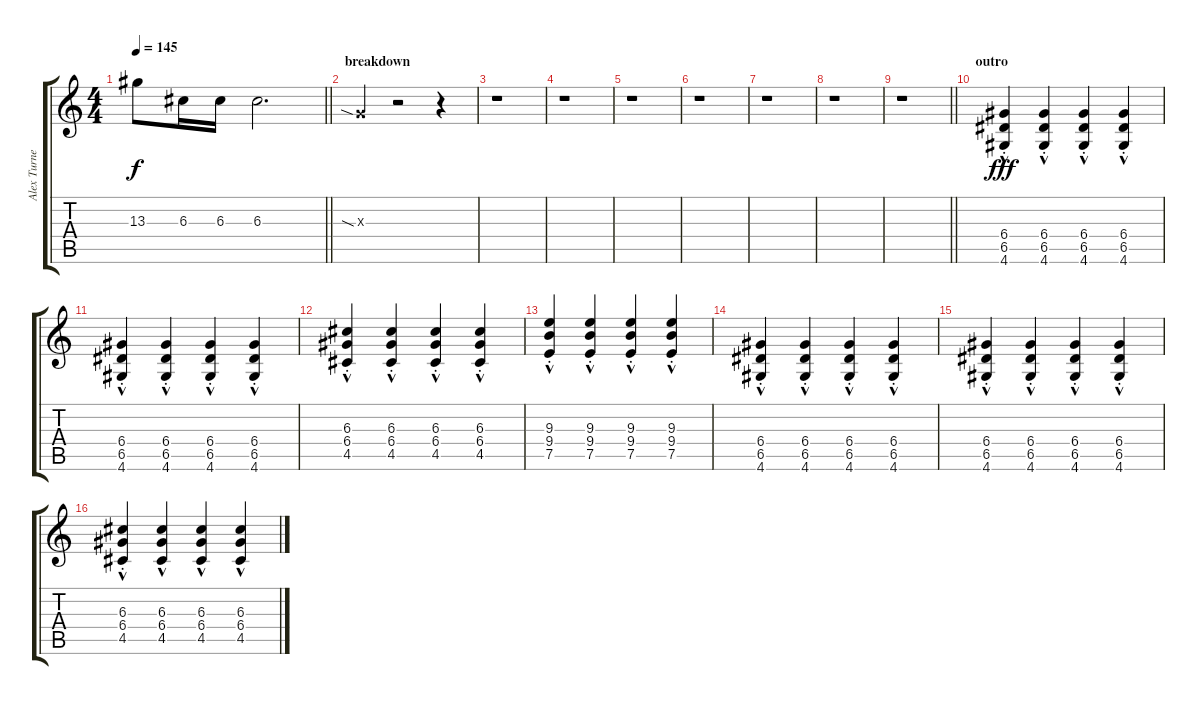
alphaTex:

\track ("Alex Turner - Lead" "Alex Turne") {instrument distortionguitar}
\staff {score tabs}
\tuning (E4 B3 G3 D3 A2 E2) {hide}
\ts (4 4)
\tempo 145
\clef g2
\barLineRight lightlight
\ks c
13.3{t}.8{dy f} 6.3.16 6.3.16 6.3.2{d} |
\section ("" "breakdown")
0.3{sia x}.4{volume 13 balance 13} r.2 r.4 |
r.1 |
r.1 |
r.1 |
r.1 |
r.1 |
r.1 |
\barLineRight lightlight
r.1 |
\section ("" "outro")
(6.4{hac st} 6.5{hac st} 4.6{hac st}).4{dy fff} (6.4{hac st} 6.5{hac st} 4.6{hac st}).4 (6.4{hac st} 6.5{hac st} 4.6{hac st}).4 (6.4{hac st} 6.5{hac st} 4.6{hac st}).4 |
(6.4{hac st} 6.5{hac st} 4.6{hac st}).4 (6.4{hac st} 6.5{hac st} 4.6{hac st}).4 (6.4{hac st} 6.5{hac st} 4.6{hac st}).4 (6.4{hac st} 6.5{hac st} 4.6{hac st}).4 |
(6.3{hac st} 6.4{hac st} 4.5{hac st}).4 (6.3{hac st} 6.4{hac st} 4.5{hac st}).4 (6.3{hac st} 6.4{hac st} 4.5{hac st}).4 (6.3{hac st} 6.4{hac st} 4.5{hac st}).4 |
(9.3{hac st} 9.4{hac st} 7.5{hac st}).4 (9.3{hac st} 9.4{hac st} 7.5{hac st}).4 (9.3{hac st} 9.4{hac st} 7.5{hac st}).4 (9.3{hac st} 9.4{hac st} 7.5{hac st}).4 |
(6.4{hac st} 6.5{hac st} 4.6{hac st}).4 (6.4{hac st} 6.5{hac st} 4.6{hac st}).4 (6.4{hac st} 6.5{hac st} 4.6{hac st}).4 (6.4{hac st} 6.5{hac st} 4.6{hac st}).4 |
(6.4{hac st} 6.5{hac st} 4.6{hac st}).4 (6.4{hac st} 6.5{hac st} 4.6{hac st}).4 (6.4{hac st} 6.5{hac st} 4.6{hac st}).4 (6.4{hac st} 6.5{hac st} 4.6{hac st}).4 |
(6.3{hac st} 6.4{hac st} 4.5{hac st}).4 (6.3{hac} 6.4{hac} 4.5{hac}).4 (6.3{hac} 6.4{hac} 4.5{hac}).4 (6.3{hac} 6.4{hac} 4.5{hac}).4
